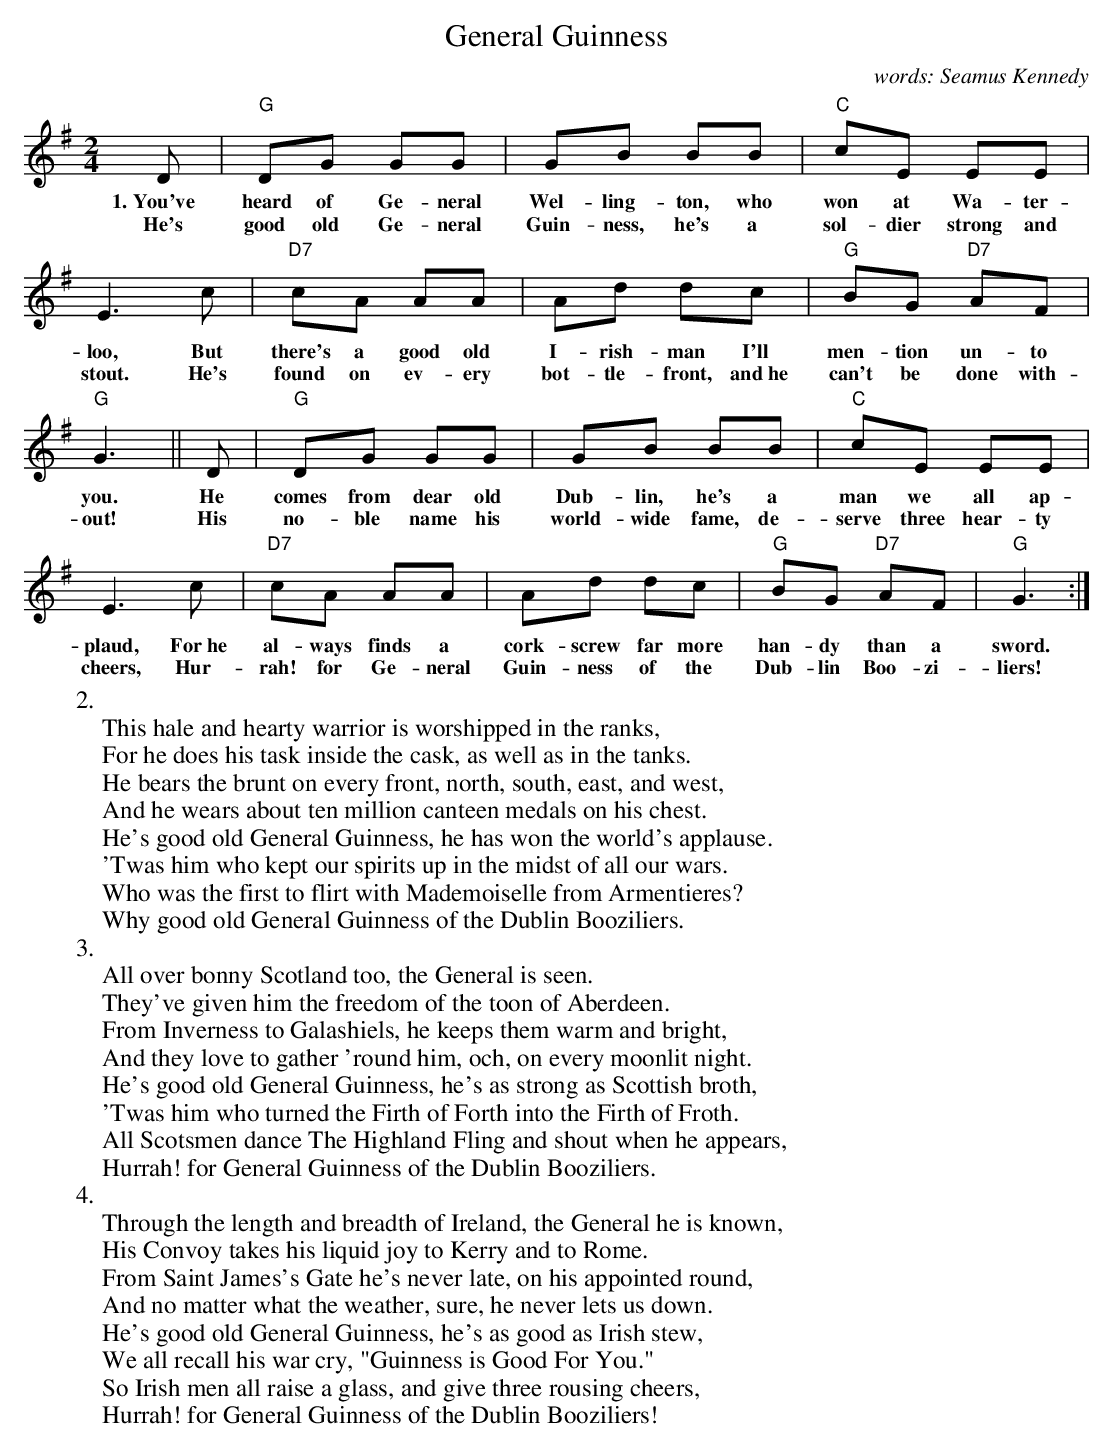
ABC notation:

X:1
T: General Guinness
C: words: Seamus Kennedy
M: 2/4
L: 1/8
K: G
D | "G"DG GG | GB BB | "C"cE EE | E3
w: 1.~You've heard of Ge-neral Wel-ling-ton, who won at Wa-ter-loo,
w:    He's good old Ge-neral Guin-ness, he's a sol-dier strong and stout.
c | "D7"cA AA | Ad dc | "G"BG "D7"AF | "G"G3 ||
w: But there's a good old I-rish-man I'll men-tion un-to you.
w: He's found on ev-ery bot-tle-front, and~he can't be done with-out!
D | "G"DG GG | GB BB | "C"cE EE | E3
w: He comes from dear old Dub-lin, he's a man we all ap-plaud,
w: His no-ble name his world-wide fame, de-serve three hear-ty cheers,
c | "D7"cA AA | Ad dc | "G"BG "D7"AF | "G"G3 :|
w: For~he al-ways finds a cork-screw far more han-dy than a sword.
w: Hur-rah! for Ge-neral Guin-ness of the Dub-lin Boo-zi-liers!
W:2.
W: This hale and hearty warrior is worshipped in the ranks,
W: For he does his task inside the cask, as well as in the tanks.
W: He bears the brunt on every front, north, south, east, and west,
W: And he wears about ten million canteen medals on his chest.
W: He's good old General Guinness, he has won the world's applause.
W: 'Twas him who kept our spirits up in the midst of all our wars.
W: Who was the first to flirt with Mademoiselle from Armentieres?
W: Why good old General Guinness of the Dublin Booziliers.
W:3.
W: All over bonny Scotland too, the General is seen.
W: They've given him the freedom of the toon of Aberdeen.
W: From Inverness to Galashiels, he keeps them warm and bright,
W: And they love to gather 'round him, och, on every moonlit night.
W: He's good old General Guinness, he's as strong as Scottish broth,
W: 'Twas him who turned the Firth of Forth into the Firth of Froth.
W: All Scotsmen dance The Highland Fling and shout when he appears,
W: Hurrah! for General Guinness of the Dublin Booziliers.
W:4.
W: Through the length and breadth of Ireland, the General he is known,
W: His Convoy takes his liquid joy to Kerry and to Rome.
W: From Saint James's Gate he's never late, on his appointed round,
W: And no matter what the weather, sure, he never lets us down.
W: He's good old General Guinness, he's as good as Irish stew,
W: We all recall his war cry, "Guinness is Good For You."
W: So Irish men all raise a glass, and give three rousing cheers,
W: Hurrah! for General Guinness of the Dublin Booziliers!
